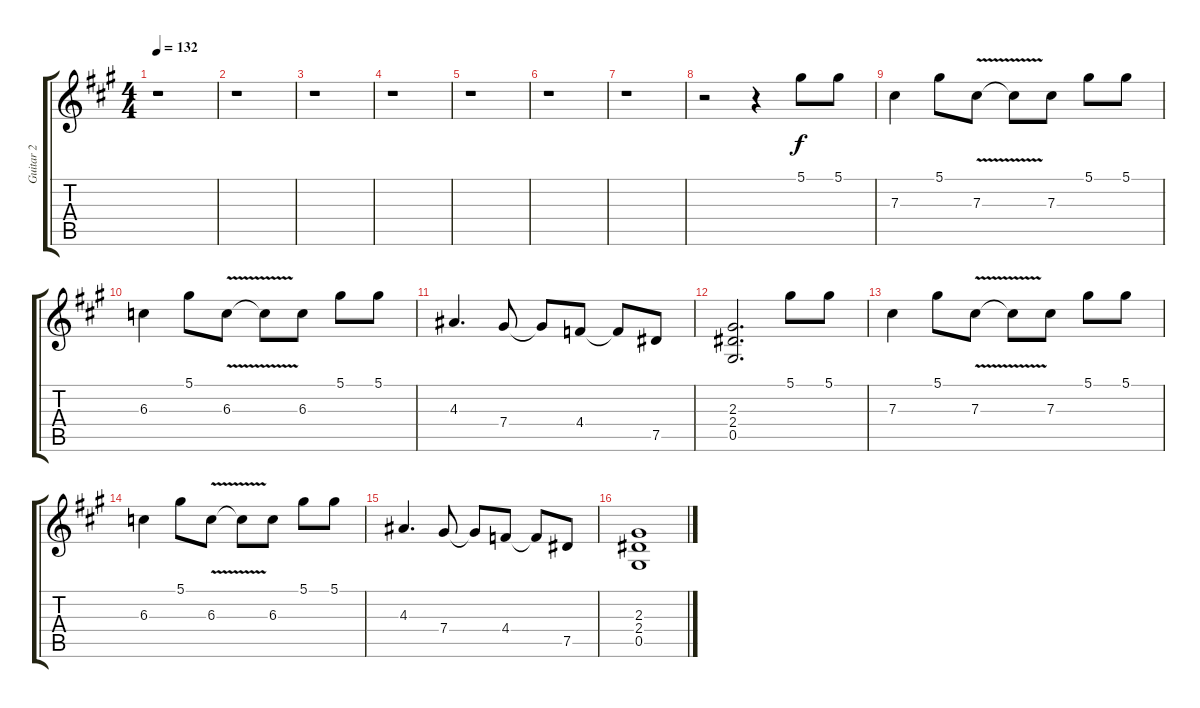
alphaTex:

\track ("Guitar 2" "Guitar 2") {instrument distortionguitar}
\staff {score tabs}
\tuning (Eb4 Bb3 Gb3 Db3 Ab2 Eb2) {hide}
\ts (4 4)
\tempo 132
\clef g2
\ks a
r.1{dy f} |
r.1 |
r.1 |
r.1 |
r.1 |
r.1 |
r.1 |
r.2 r.4 5.1.8 5.1.8 |
7.3.4 5.1.8 7.3{v}.8 7.3{t}.8 7.3.8 5.1.8 5.1.8 |
6.3.4 5.1.8 6.3{v}.8 6.3{t}.8 6.3.8 5.1.8 5.1.8 |
4.3.4{d} 7.4.8 7.4{t}.8 4.4.8 4.4{t}.8 7.5.8 |
(2.3 2.4 0.5).2{d} 5.1.8 5.1.8 |
7.3.4 5.1.8 7.3{v}.8 7.3{t}.8 7.3.8 5.1.8 5.1.8 |
6.3.4 5.1.8 6.3{v}.8 6.3{t}.8 6.3.8 5.1.8 5.1.8 |
4.3.4{d} 7.4.8 7.4{t}.8 4.4.8 4.4{t}.8 7.5.8 |
(2.3 2.4 0.5).1
